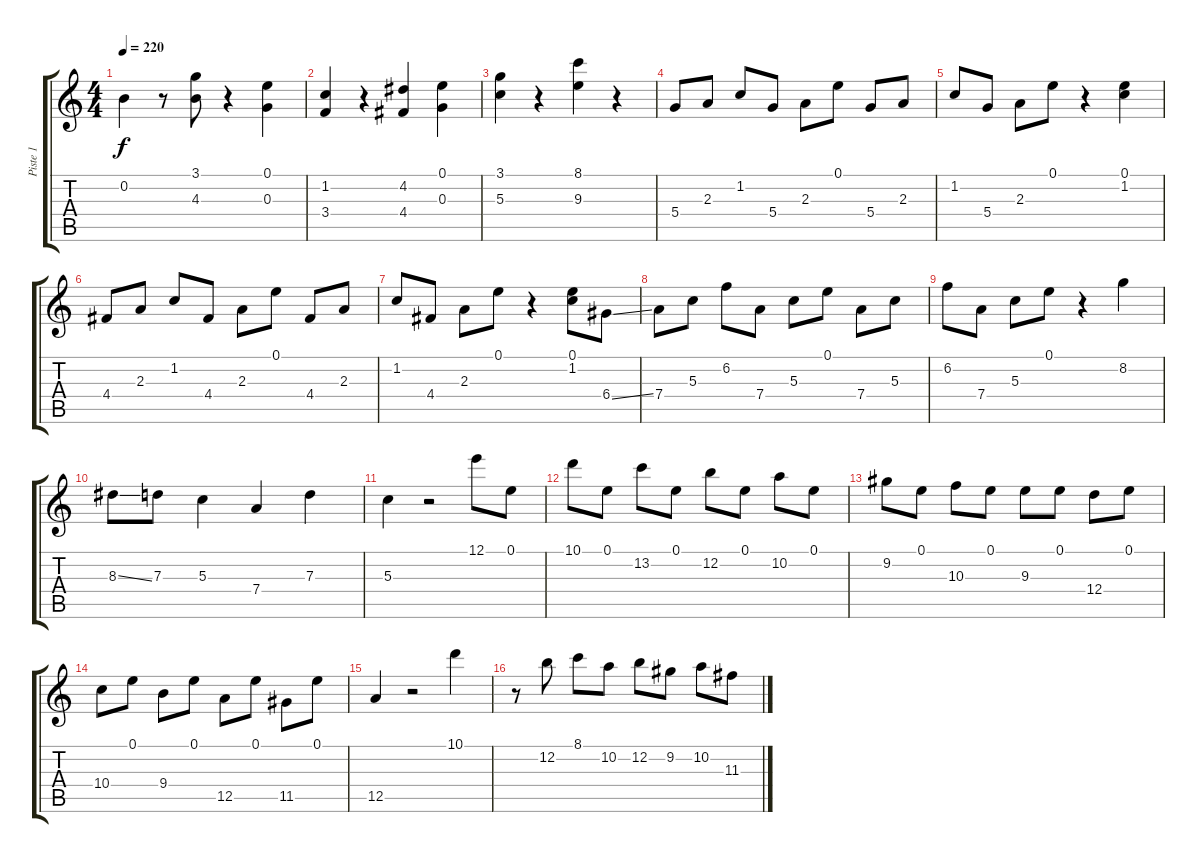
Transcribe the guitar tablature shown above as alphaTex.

\track ("Piste 1" "Piste 1") {instrument acousticguitarnylon}
\staff {score tabs}
\tuning (E4 B3 G3 D3 A2 E2) {hide}
\ts (4 4)
\tempo 220
\clef g2
\ks c
0.2.4{dy f} r.8 (3.1 4.3).8 r.4 (0.1 0.3).4 |
(1.2 3.4).4 r.4 (4.2 4.4).4 (0.1 0.3).4 |
(3.1 5.3).4 r.4 (8.1 9.3).4 r.4 |
5.4.8 2.3.8 1.2.8 5.4.8 2.3.8 0.1.8 5.4.8 2.3.8 |
1.2.8 5.4.8 2.3.8 0.1.8 r.4 (0.1 1.2).4 |
4.4.8 2.3.8 1.2.8 4.4.8 2.3.8 0.1.8 4.4.8 2.3.8 |
1.2.8 4.4.8 2.3.8 0.1.8 r.4 (0.1 1.2).8 6.4{ss}.8 |
7.4.8 5.3.8 6.2.8 7.4.8 5.3.8 0.1.8 7.4.8 5.3.8 |
6.2.8 7.4.8 5.3.8 0.1.8 r.4 8.2.4 |
8.3{ss}.8 7.3.8 5.3.4 7.4.4 7.3.4 |
5.3.4 r.2 12.1.8 0.1.8 |
10.1.8 0.1.8 13.2.8 0.1.8 12.2.8 0.1.8 10.2.8 0.1.8 |
9.2.8 0.1.8 10.3.8 0.1.8 9.3.8 0.1.8 12.4.8 0.1.8 |
10.4.8 0.1.8 9.4.8 0.1.8 12.5.8 0.1.8 11.5.8 0.1.8 |
12.5.4 r.2 10.1.4 |
r.8 12.2.8 8.1.8 10.2.8 12.2.8 9.2.8 10.2.8 11.3.8
